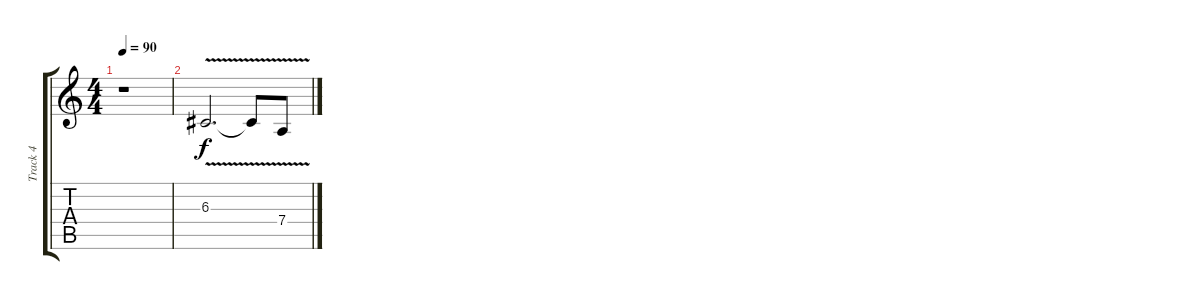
\track ("Track 4" "Track 4") {instrument viola}
\staff {score tabs}
\tuning (E4 B3 G3 D3 A2 E2) {hide}
\ts (4 4)
\tempo 90
\clef g2
\ks c
r.1{dy f volume 0} |
6.3{v}.2{d volume 9} 6.3{t}.8 7.4{v}.8
